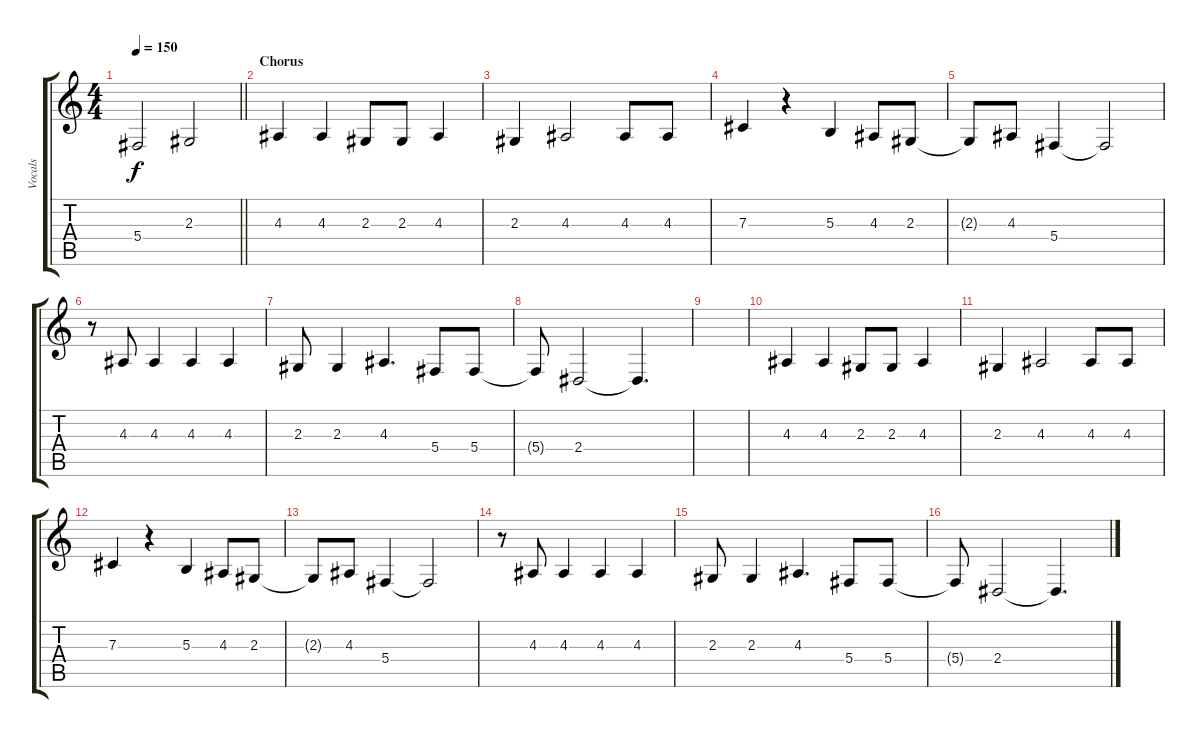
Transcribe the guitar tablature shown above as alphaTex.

\track ("Vocals" "Vocals") {instrument lead6voice}
\staff {score tabs}
\tuning (Eb4 Bb3 Gb3 Db3 Ab2 Eb2) {hide}
\ts (4 4)
\tempo 150
\clef g2
\barLineRight lightlight
\ks c
5.4.2{dy f} 2.3.2 |
\section ("" "Chorus")
4.3.4 4.3.4 2.3.8 2.3.8 4.3.4 |
2.3.4 4.3.2 4.3.8 4.3.8 |
7.3.4 r.4 5.3.4 4.3.8 2.3.8 |
2.3{t}.8 4.3.8 5.4.4 5.4{t}.2 |
r.8 4.3.8 4.3.4 4.3.4 4.3.4 |
2.3.8 2.3.4 4.3.4{d} 5.4.8 5.4.8 |
5.4{t}.8 2.4.2 2.4{t}.4{d} |
|
4.3.4 4.3.4 2.3.8 2.3.8 4.3.4 |
2.3.4 4.3.2 4.3.8 4.3.8 |
7.3.4 r.4 5.3.4 4.3.8 2.3.8 |
2.3{t}.8 4.3.8 5.4.4 5.4{t}.2 |
r.8 4.3.8 4.3.4 4.3.4 4.3.4 |
2.3.8 2.3.4 4.3.4{d} 5.4.8 5.4.8 |
5.4{t}.8 2.4.2 2.4{t}.4{d}
